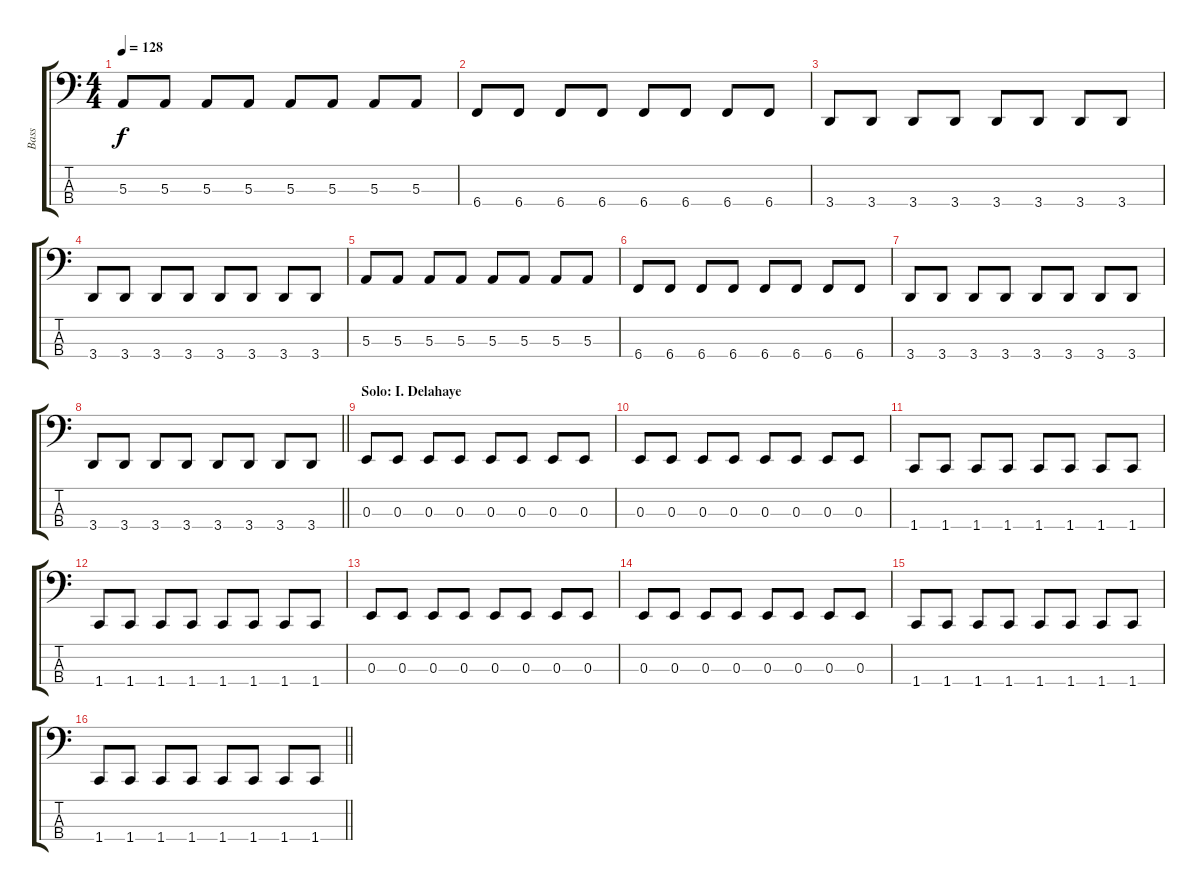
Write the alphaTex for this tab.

\track ("Bass" "Bass") {instrument electricbassfinger}
\staff {score tabs}
\tuning (D2 A1 E1 B0) {hide}
\ts (4 4)
\section ("" "")
\tempo 128
\clef f4
\ks c
5.3.8{dy f} 5.3.8 5.3.8 5.3.8 5.3.8 5.3.8 5.3.8 5.3.8 |
6.4.8 6.4.8 6.4.8 6.4.8 6.4.8 6.4.8 6.4.8 6.4.8 |
3.4.8 3.4.8 3.4.8 3.4.8 3.4.8 3.4.8 3.4.8 3.4.8 |
3.4.8 3.4.8 3.4.8 3.4.8 3.4.8 3.4.8 3.4.8 3.4.8 |
5.3.8 5.3.8 5.3.8 5.3.8 5.3.8 5.3.8 5.3.8 5.3.8 |
6.4.8 6.4.8 6.4.8 6.4.8 6.4.8 6.4.8 6.4.8 6.4.8 |
3.4.8 3.4.8 3.4.8 3.4.8 3.4.8 3.4.8 3.4.8 3.4.8 |
\barLineRight lightlight
3.4.8 3.4.8 3.4.8 3.4.8 3.4.8 3.4.8 3.4.8 3.4.8 |
\section ("" "Solo: I. Delahaye")
0.3.8 0.3.8 0.3.8 0.3.8 0.3.8 0.3.8 0.3.8 0.3.8 |
0.3.8 0.3.8 0.3.8 0.3.8 0.3.8 0.3.8 0.3.8 0.3.8 |
1.4.8 1.4.8 1.4.8 1.4.8 1.4.8 1.4.8 1.4.8 1.4.8 |
1.4.8 1.4.8 1.4.8 1.4.8 1.4.8 1.4.8 1.4.8 1.4.8 |
0.3.8 0.3.8 0.3.8 0.3.8 0.3.8 0.3.8 0.3.8 0.3.8 |
0.3.8 0.3.8 0.3.8 0.3.8 0.3.8 0.3.8 0.3.8 0.3.8 |
1.4.8 1.4.8 1.4.8 1.4.8 1.4.8 1.4.8 1.4.8 1.4.8 |
\barLineRight lightlight
1.4.8 1.4.8 1.4.8 1.4.8 1.4.8 1.4.8 1.4.8 1.4.8
